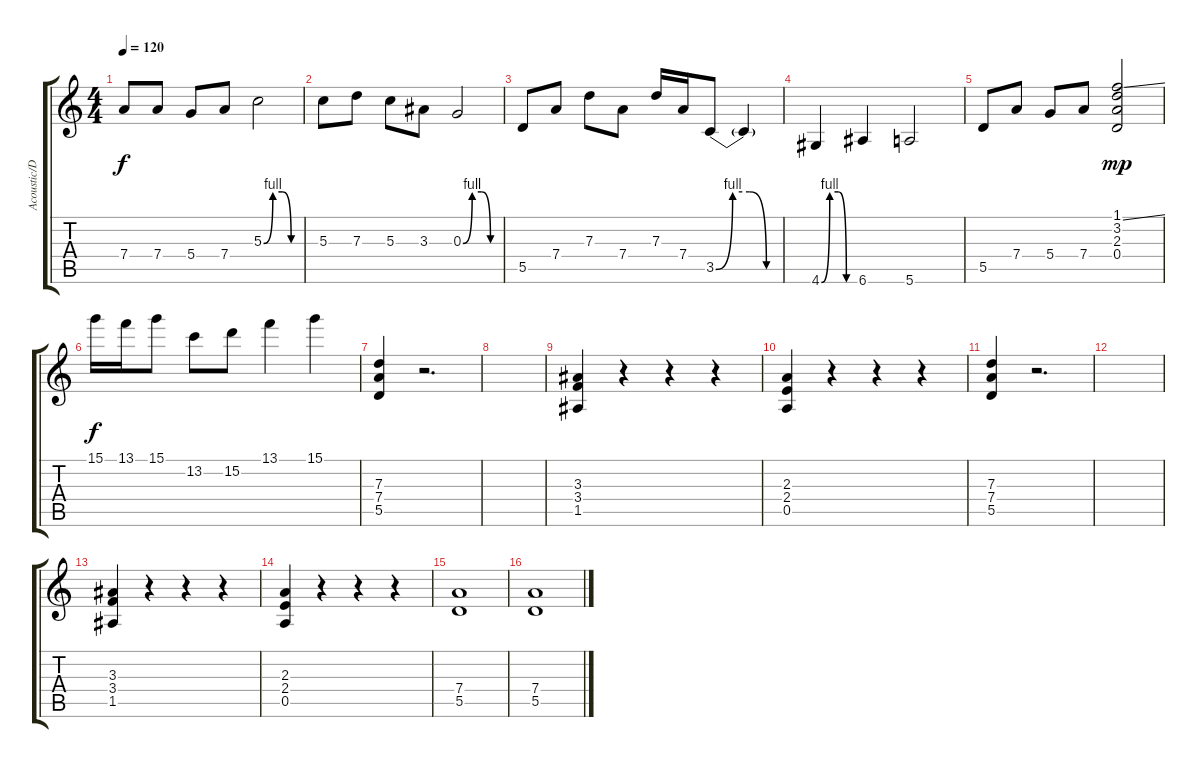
\track ("Acoustic/Disto" "Acoustic/D") {instrument acousticguitarsteel}
\staff {score tabs}
\tuning (E4 B3 G3 D3 A2 E2) {hide}
\ts (4 4)
\tempo 120
\clef g2
\ks c
7.4.8{dy f} 7.4.8 5.4.8 7.4.8 5.3{be (custom 0 0 15 4 30 4 45 0 60 0)}.2 |
5.3.8 7.3.8 5.3.8 3.3.8 0.3{be (custom 0 0 15 4 30 4 45 0 60 0)}.2 |
5.5.8 7.4.8 7.3.8 7.4.8 7.3.16 7.4.16 3.5{be (custom 0 0 15 4 30 4 45 0 60 0)}.8 3.5{t}.4 |
4.6{be (custom 0 0 15 4 30 4 45 0 60 0)}.4 6.6.4 5.6.2 |
5.5.8 7.4.8 5.4.8 7.4.8 (1.1{ss} 3.2 2.3 0.4).2{dy mp} |
15.1.16{dy f} 13.1.16 15.1.8 13.2.8 15.2.8 13.1.4 15.1.4 |
(7.3 7.4 5.5).4 r.2{d} |
|
(3.3 3.4 1.5).4 r.4 r.4 r.4 |
(2.3 2.4 0.5).4 r.4 r.4 r.4 |
(7.3 7.4 5.5).4 r.2{d} |
|
(3.3 3.4 1.5).4 r.4 r.4 r.4 |
(2.3 2.4 0.5).4 r.4 r.4 r.4 |
(7.4 5.5).1 |
(7.4 5.5).1
